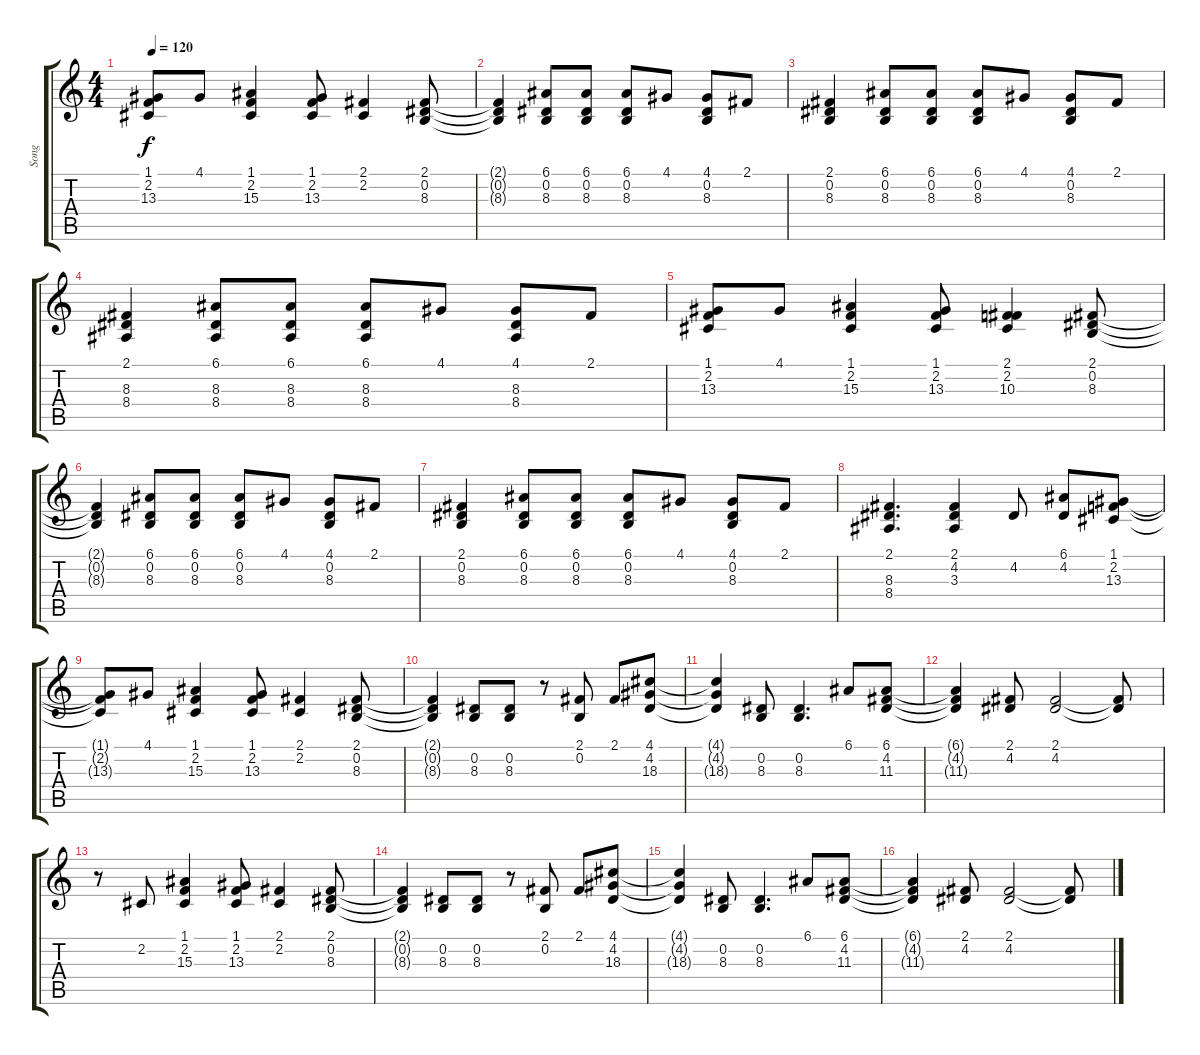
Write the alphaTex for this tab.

\track ("Song" "Song") {instrument acousticgrandpiano}
\staff {score tabs}
\tuning (E4 B3 G3 D3 A2 E2) {hide}
\ts (4 4)
\tempo 120
\clef g2
\ks c
(1.1 2.2 13.3).8{dy f} 4.1.8 (1.1 2.2 15.3).4 (1.1 2.2 13.3).8 (2.1 2.2).4 (2.1 0.2 8.3).8 |
(2.1{t} 0.2{t} 8.3{t}).4 (6.1 0.2 8.3).8 (6.1 0.2 8.3).8 (6.1 0.2 8.3).8 4.1.8 (4.1 0.2 8.3).8 2.1.8 |
(2.1 0.2 8.3).4 (6.1 0.2 8.3).8 (6.1 0.2 8.3).8 (6.1 0.2 8.3).8 4.1.8 (4.1 0.2 8.3).8 2.1.8 |
(2.1 8.3 8.4).4 (6.1 8.3 8.4).8 (6.1 8.3 8.4).8 (6.1 8.3 8.4).8 4.1.8 (4.1 8.3 8.4).8 2.1.8 |
(1.1 2.2 13.3).8 4.1.8 (1.1 2.2 15.3).4 (1.1 2.2 13.3).8 (2.1 2.2 10.3).4 (2.1 0.2 8.3).8 |
(2.1{t} 0.2{t} 8.3{t}).4 (6.1 0.2 8.3).8 (6.1 0.2 8.3).8 (6.1 0.2 8.3).8 4.1.8 (4.1 0.2 8.3).8 2.1.8 |
(2.1 0.2 8.3).4 (6.1 0.2 8.3).8 (6.1 0.2 8.3).8 (6.1 0.2 8.3).8 4.1.8 (4.1 0.2 8.3).8 2.1.8 |
(2.1 8.3 8.4).4{d} (2.1 4.2 3.3).4 4.2.8 (6.1 4.2).8 (1.1 2.2 13.3).8 |
(1.1{t} 2.2{t} 13.3{t}).8 4.1.8 (1.1 2.2 15.3).4 (1.1 2.2 13.3).8 (2.1 2.2).4 (2.1 0.2 8.3).8 |
(2.1{t} 0.2{t} 8.3{t}).4 (0.2 8.3).8 (0.2 8.3).8 r.8 (2.1 0.2).8 2.1.8 (4.1 4.2 18.3).8 |
(4.1{t} 4.2{t} 18.3{t}).4 (0.2 8.3).8 (0.2 8.3).4{d} 6.1.8 (6.1 4.2 11.3).8 |
(6.1{t} 4.2{t} 11.3{t}).4 (2.1 4.2).8 (2.1 4.2).2 (2.1{t} 4.2{t}).8 |
r.8 2.2.8 (1.1 2.2 15.3).4 (1.1 2.2 13.3).8 (2.1 2.2).4 (2.1 0.2 8.3).8 |
(2.1{t} 0.2{t} 8.3{t}).4 (0.2 8.3).8 (0.2 8.3).8 r.8 (2.1 0.2).8 2.1.8 (4.1 4.2 18.3).8 |
(4.1{t} 4.2{t} 18.3{t}).4 (0.2 8.3).8 (0.2 8.3).4{d} 6.1.8 (6.1 4.2 11.3).8 |
(6.1{t} 4.2{t} 11.3{t}).4 (2.1 4.2).8 (2.1 4.2).2 (2.1{t} 4.2{t}).8
